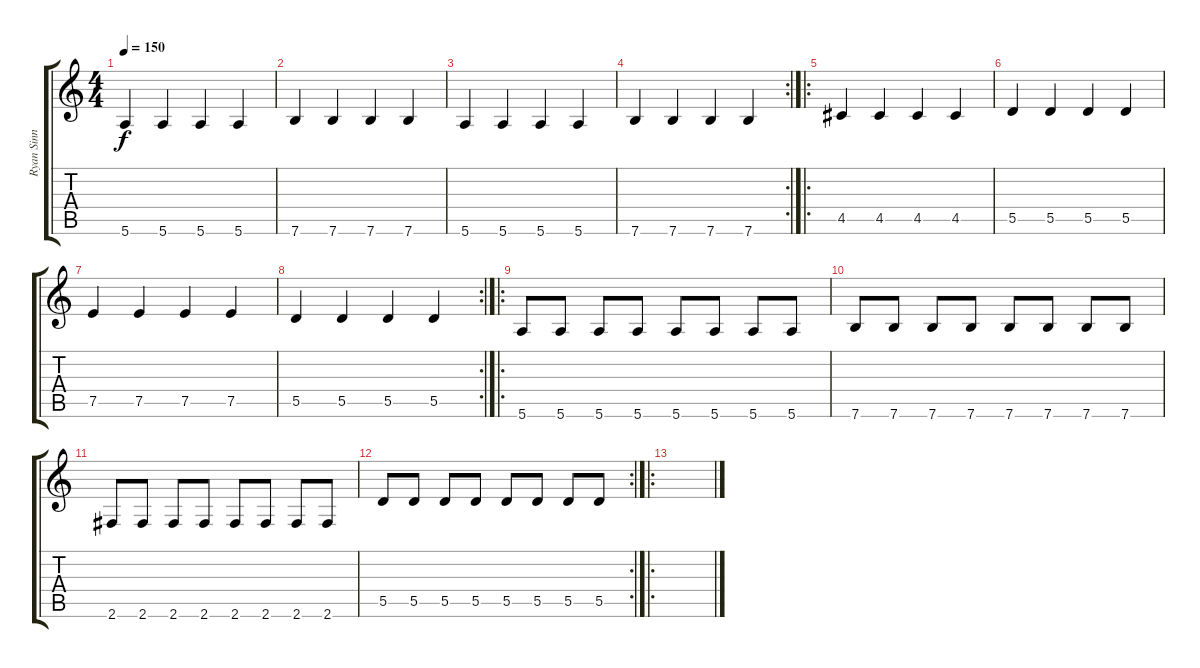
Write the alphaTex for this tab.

\track ("Ryan Sinn" "Ryan Sinn") {instrument electricbasspick}
\staff {score tabs}
\tuning (E4 B3 G3 D3 A2 E2) {hide}
\ts (4 4)
\tempo 150
\clef g2
\ks c
5.6.4{dy f} 5.6.4 5.6.4 5.6.4 |
7.6.4 7.6.4 7.6.4 7.6.4 |
5.6.4 5.6.4 5.6.4 5.6.4 |
\rc 2
7.6.4 7.6.4 7.6.4 7.6.4 |
\ro
4.5.4 4.5.4 4.5.4 4.5.4 |
5.5.4 5.5.4 5.5.4 5.5.4 |
7.5.4 7.5.4 7.5.4 7.5.4 |
\rc 2
5.5.4 5.5.4 5.5.4 5.5.4 |
\ro
5.6.8 5.6.8 5.6.8 5.6.8 5.6.8 5.6.8 5.6.8 5.6.8 |
7.6.8 7.6.8 7.6.8 7.6.8 7.6.8 7.6.8 7.6.8 7.6.8 |
2.6.8 2.6.8 2.6.8 2.6.8 2.6.8 2.6.8 2.6.8 2.6.8 |
\rc 2
5.5.8 5.5.8 5.5.8 5.5.8 5.5.8 5.5.8 5.5.8 5.5.8 |
\ro
